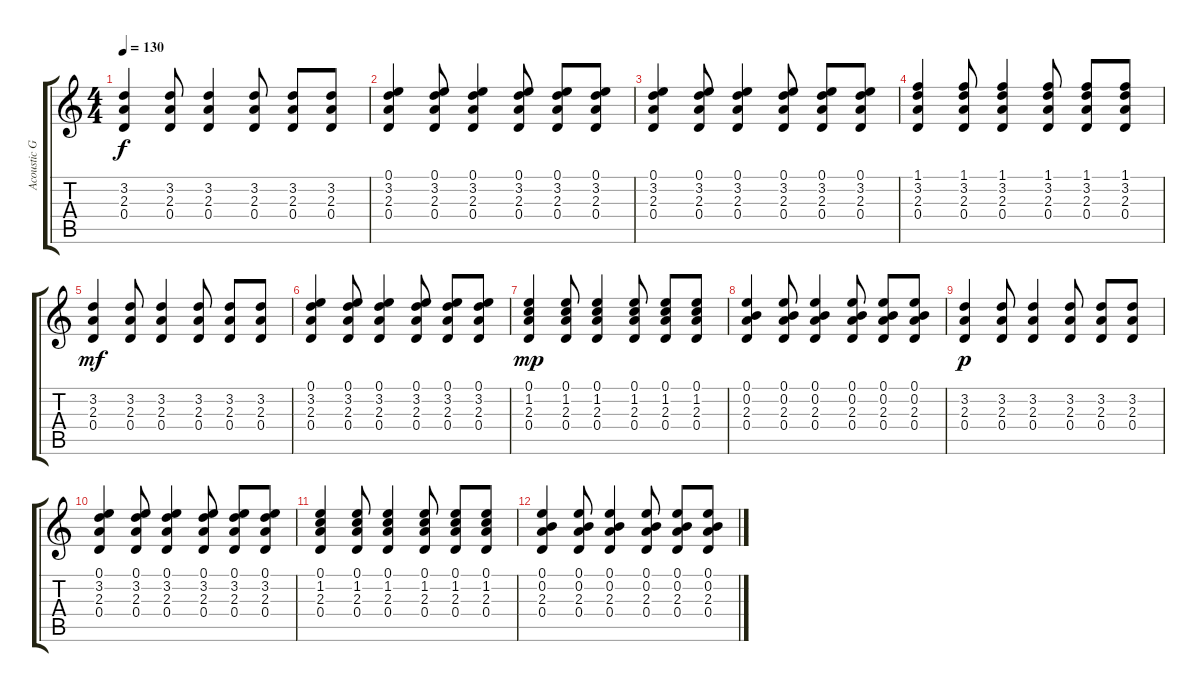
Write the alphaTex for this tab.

\track ("Acoustic Guitar" "Acoustic G") {instrument acousticguitarsteel}
\staff {score tabs}
\tuning (E4 B3 G3 D3 A2 E2) {hide}
\ts (4 4)
\tempo 130
\clef g2
\ks c
(3.2 2.3 0.4).4{dy f} (3.2 2.3 0.4).8 (3.2 2.3 0.4).4 (3.2 2.3 0.4).8 (3.2 2.3 0.4).8 (3.2 2.3 0.4).8 |
(0.1 3.2 2.3 0.4).4 (0.1 3.2 2.3 0.4).8 (0.1 3.2 2.3 0.4).4 (0.1 3.2 2.3 0.4).8 (0.1 3.2 2.3 0.4).8 (0.1 3.2 2.3 0.4).8 |
(0.1 3.2 2.3 0.4).4 (0.1 3.2 2.3 0.4).8 (0.1 3.2 2.3 0.4).4 (0.1 3.2 2.3 0.4).8 (0.1 3.2 2.3 0.4).8 (0.1 3.2 2.3 0.4).8 |
(1.1 3.2 2.3 0.4).4 (1.1 3.2 2.3 0.4).8 (1.1 3.2 2.3 0.4).4 (1.1 3.2 2.3 0.4).8 (1.1 3.2 2.3 0.4).8 (1.1 3.2 2.3 0.4).8 |
(3.2 2.3 0.4).4{dy mf} (3.2 2.3 0.4).8 (3.2 2.3 0.4).4 (3.2 2.3 0.4).8 (3.2 2.3 0.4).8 (3.2 2.3 0.4).8 |
(0.1 3.2 2.3 0.4).4 (0.1 3.2 2.3 0.4).8 (0.1 3.2 2.3 0.4).4 (0.1 3.2 2.3 0.4).8 (0.1 3.2 2.3 0.4).8 (0.1 3.2 2.3 0.4).8 |
(0.1 1.2 2.3 0.4).4{dy mp} (0.1 1.2 2.3 0.4).8 (0.1 1.2 2.3 0.4).4 (0.1 1.2 2.3 0.4).8 (0.1 1.2 2.3 0.4).8 (0.1 1.2 2.3 0.4).8 |
(0.1 0.2 2.3 0.4).4 (0.1 0.2 2.3 0.4).8 (0.1 0.2 2.3 0.4).4 (0.1 0.2 2.3 0.4).8 (0.1 0.2 2.3 0.4).8 (0.1 0.2 2.3 0.4).8 |
(3.2 2.3 0.4).4{dy p} (3.2 2.3 0.4).8 (3.2 2.3 0.4).4 (3.2 2.3 0.4).8 (3.2 2.3 0.4).8 (3.2 2.3 0.4).8 |
(0.1 3.2 2.3 0.4).4 (0.1 3.2 2.3 0.4).8 (0.1 3.2 2.3 0.4).4 (0.1 3.2 2.3 0.4).8 (0.1 3.2 2.3 0.4).8 (0.1 3.2 2.3 0.4).8 |
(0.1 1.2 2.3 0.4).4 (0.1 1.2 2.3 0.4).8 (0.1 1.2 2.3 0.4).4 (0.1 1.2 2.3 0.4).8 (0.1 1.2 2.3 0.4).8 (0.1 1.2 2.3 0.4).8 |
(0.1 0.2 2.3 0.4).4 (0.1 0.2 2.3 0.4).8 (0.1 0.2 2.3 0.4).4 (0.1 0.2 2.3 0.4).8 (0.1 0.2 2.3 0.4).8 (0.1 0.2 2.3 0.4).8
